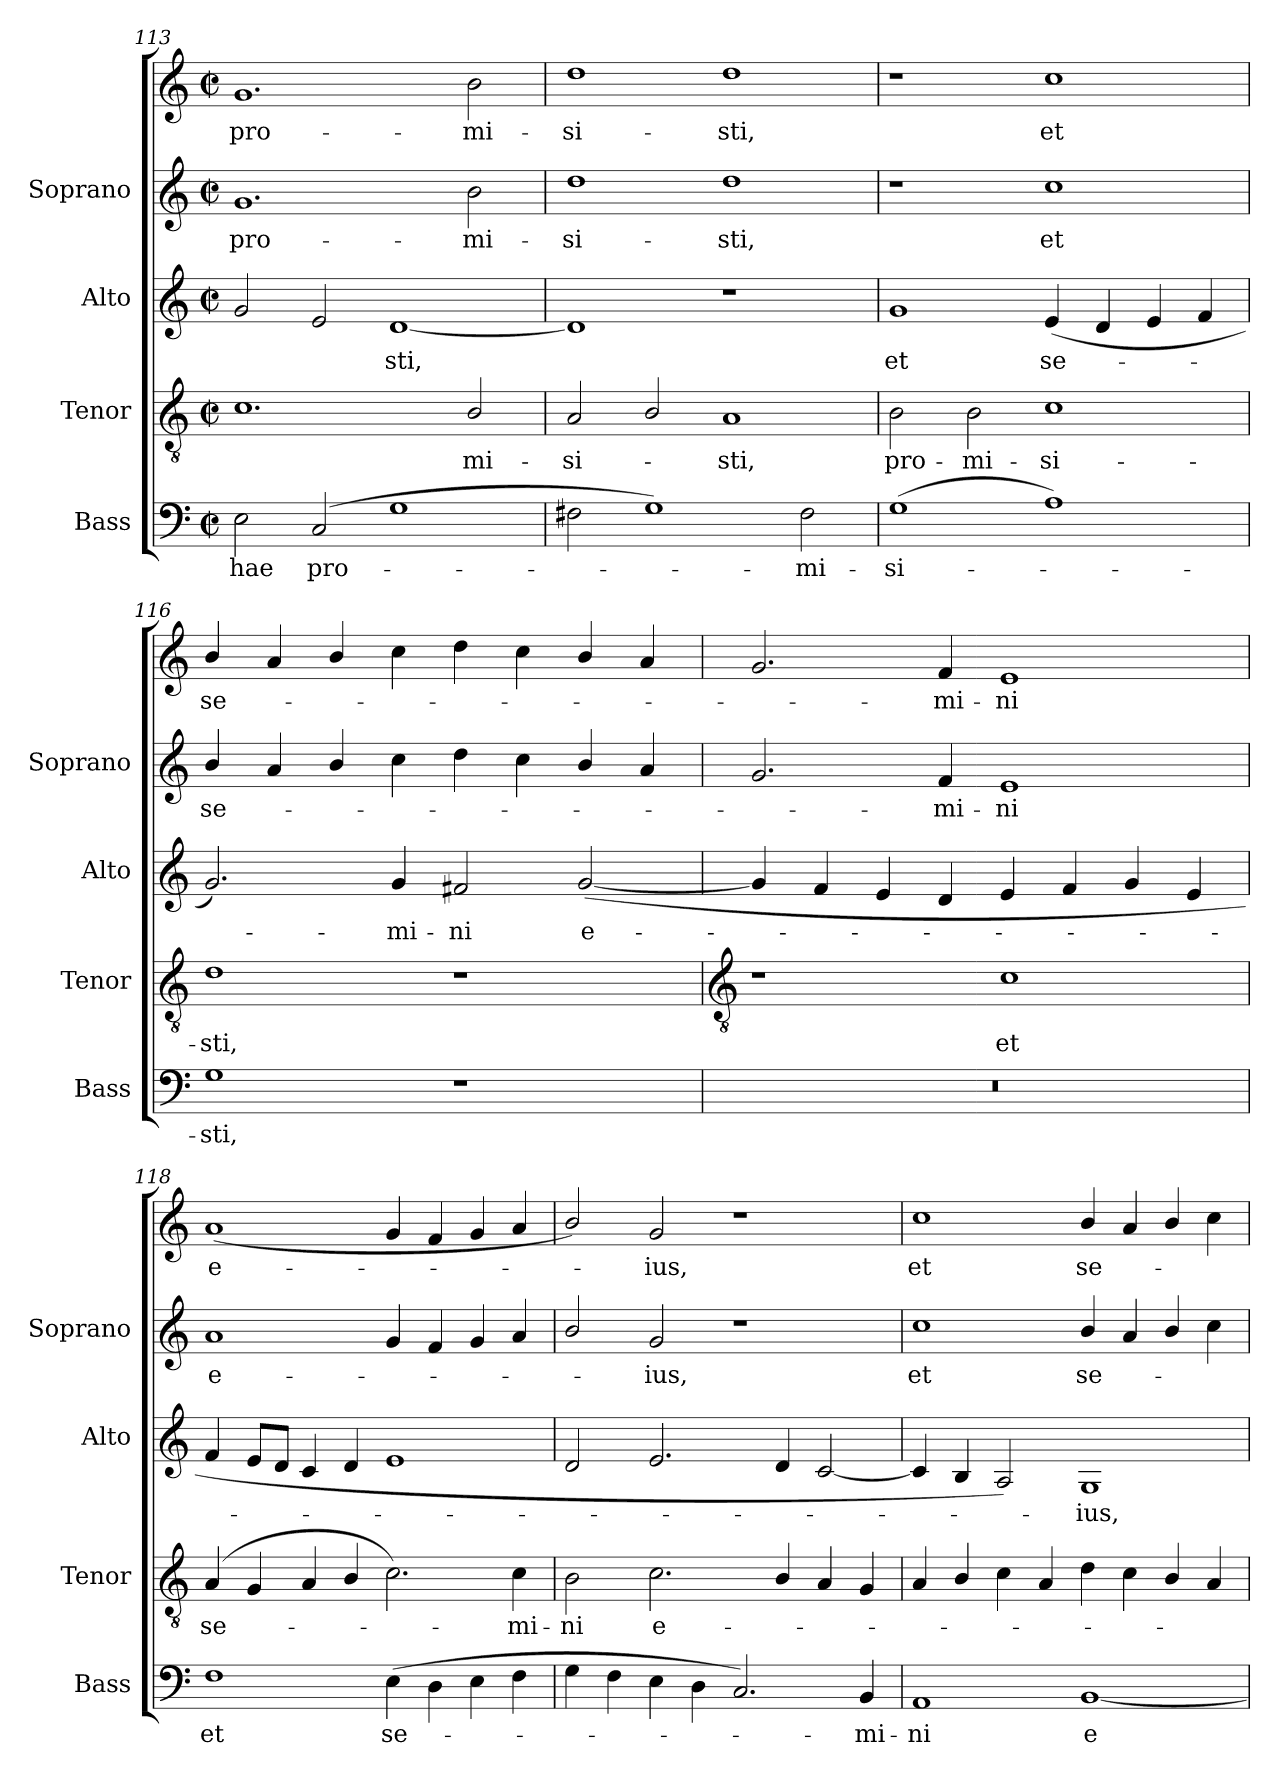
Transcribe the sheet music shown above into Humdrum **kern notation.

**kern	**text	**kern	**text	**kern	**text	**kern	**text	**kern	**text
*part4	*part4	*part3	*part3	*part2	*part2	*part1	*part1	*part1	*part1
*staff5	*staff5	*staff4	*staff4	*staff3	*staff3	*staff2	*staff2	*staff1	*staff1
*I"Bass	*	*I"Tenor	*	*I"Alto	*	*I"Soprano	*	*	*
*I'Bass	*	*I'Tenor	*	*I'Alto	*	*I'Soprano	*	*	*
*clefF4	*	*clefGv2	*	*clefG2	*	*	*	*clefG2	*
*k[]	*	*k[]	*	*k[]	*	*k[]	*	*k[]	*
*C:	*	*C:	*	*C:	*	*C:	*	*C:	*
*M4/2	*	*M4/2	*	*M4/2	*	*M4/2	*	*M4/2	*
*met(c|)	*	*met(c|)	*	*met(c|)	*	*met(c|)	*	*met(c|)	*
=113	=113	=113	=113	=113	=113	=113	=113	=113	=113
!	!LO:LY:b	!	!	!	!	!	!LO:LY:b	!	!LO:LY:b
2E	-hae	1.c	.	2g	.	1.g	pro-	1.g	pro-
!	!LO:LY:b	!	!	!	!	!	!	!	!
(>2C	pro-	.	.	2e	.	.	.	.	.
!	!	!	!	!	!LO:LY:b	!	!	!	!
1G	.	.	.	[1d	sti,	.	.	.	.
!	!	!	!LO:LY:b	!	!	!	!LO:LY:b	!	!LO:LY:b
.	.	2B/	mi-	.	.	2b	-mi-	2b	-mi-
=114	=114	=114	=114	=114	=114	=114	=114	=114	=114
!	!	!	!LO:LY:b	!	!	!	!LO:LY:b	!	!LO:LY:b
2F#X	.	2A	-si-	1d]	.	1dd	-si-	1dd	-si-
1G)	.	2B/	.	.	.	.	.	.	.
!	!	!	!LO:LY:b	!	!	!	!LO:LY:b	!	!LO:LY:b
.	.	1A	sti,	1r	.	1dd	-sti,	1dd	-sti,
!	!LO:LY:b	!	!	!	!	!	!	!	!
2F#	mi-	.	.	.	.	.	.	.	.
=115	=115	=115	=115	=115	=115	=115	=115	=115	=115
!	!LO:LY:b	!	!LO:LY:b	!	!LO:LY:b	!	!	!	!
(>1G	-si-	2B	pro-	1g	et	1r	.	1r	.
!	!	!	!LO:LY:b	!	!	!	!	!	!
.	.	2B	-mi-	.	.	.	.	.	.
!	!	!	!LO:LY:b	!	!LO:LY:b	!	!LO:LY:b	!	!LO:LY:b
1A)	.	1c	-si-	(<4e	se-	1cc	et	1cc	et
.	.	.	.	4d	.	.	.	.	.
.	.	.	.	4e	.	.	.	.	.
.	.	.	.	4f	.	.	.	.	.
=116	=116	=116	=116	=116	=116	=116	=116	=116	=116
!	!LO:LY:b	!	!LO:LY:b	!	!	!	!LO:LY:b	!	!LO:LY:b
1G	sti,	1d	-sti,	2.g)	.	4b/	se-	4b/	se-
.	.	.	.	.	.	4a/	.	4a/	.
.	.	.	.	.	.	4b/	.	4b/	.
!	!	!	!	!	!LO:LY:b	!	!	!	!
.	.	.	.	4g	mi-	4cc\	.	4cc\	.
!	!	!	!	!	!LO:LY:b	!	!	!	!
1r	.	1r	.	2f#X	-ni	4dd\	.	4dd\	.
.	.	.	.	.	.	4cc\	.	4cc\	.
!	!	!	!	!	!LO:LY:b	!	!	!	!
.	.	.	.	(<[2g	e-	4b/	.	4b/	.
.	.	.	.	.	.	4a	.	4a	.
!!LO:LB:g=z
=117	=117	=117	=117	=117	=117	=117	=117	=117	=117
*	*	*clefGv2	*	*	*	*	*	*	*
0r	.	1r	.	4g]	.	2.g	.	2.g	.
.	.	.	.	4f	.	.	.	.	.
.	.	.	.	4e	.	.	.	.	.
!	!	!	!	!	!	!	!LO:LY:b	!	!LO:LY:b
.	.	.	.	4d	.	4f	mi-	4f	mi-
!	!	!	!LO:LY:b	!	!	!	!LO:LY:b	!	!LO:LY:b
.	.	1c	et	4e	.	1e	-ni	1e	-ni
.	.	.	.	4f	.	.	.	.	.
.	.	.	.	4g	.	.	.	.	.
.	.	.	.	4e	.	.	.	.	.
=118	=118	=118	=118	=118	=118	=118	=118	=118	=118
!	!LO:LY:b	!	!LO:LY:b	!	!	!	!LO:LY:b	!	!LO:LY:b
1F	et	(<4A	se-	4f	.	1a	e-	(<1a	e-
.	.	4G	.	8eL	.	.	.	.	.
.	.	.	.	8dJ	.	.	.	.	.
.	.	4A	.	4c	.	.	.	.	.
.	.	4B/	.	4d	.	.	.	.	.
!	!LO:LY:b	!	!	!	!	!	!	!	!
(>4E	se-	2.c)	.	1e	.	4g	.	4g	.
4D	.	.	.	.	.	4f	.	4f	.
4E	.	.	.	.	.	4g	.	4g	.
!	!	!	!LO:LY:b	!	!	!	!	!	!
4F	.	4c	mi-	.	.	4a	.	4a	.
=119	=119	=119	=119	=119	=119	=119	=119	=119	=119
!	!	!	!LO:LY:b	!	!	!	!	!	!
4G	.	2B	-ni	2d	.	2b/	.	2b/)	.
4F	.	.	.	.	.	.	.	.	.
!	!	!	!LO:LY:b	!	!	!	!LO:LY:b	!	!LO:LY:b
4E	.	2.c	e-	2.e	.	2g	ius,	2g	ius,
4D	.	.	.	.	.	.	.	.	.
2.C)	.	.	.	.	.	1r	.	1r	.
.	.	4B/	.	4d	.	.	.	.	.
.	.	4A	.	[2c	.	.	.	.	.
!	!LO:LY:b	!	!	!	!	!	!	!	!
4BB	mi-	4G	.	.	.	.	.	.	.
=120	=120	=120	=120	=120	=120	=120	=120	=120	=120
!	!LO:LY:b	!	!	!	!	!	!LO:LY:b	!	!LO:LY:b
1AA	-ni	4A	.	4c]	.	1cc	et	1cc	et
.	.	4B/	.	4B	.	.	.	.	.
.	.	4c	.	2A)	.	.	.	.	.
.	.	4A	.	.	.	.	.	.	.
!	!LO:LY:b	!	!	!	!LO:LY:b	!	!LO:LY:b	!	!LO:LY:b
[1BB	e-	4d	.	1G	ius,	4b/	se-	4b/	se-
.	.	4c	.	.	.	4a	.	4a	.
.	.	4B/	.	.	.	4b/	.	4b/	.
.	.	4A	.	.	.	4cc	.	4cc	.
=	=	=	=	=	=	=	=	=	=
*-	*-	*-	*-	*-	*-	*-	*-	*-	*-
